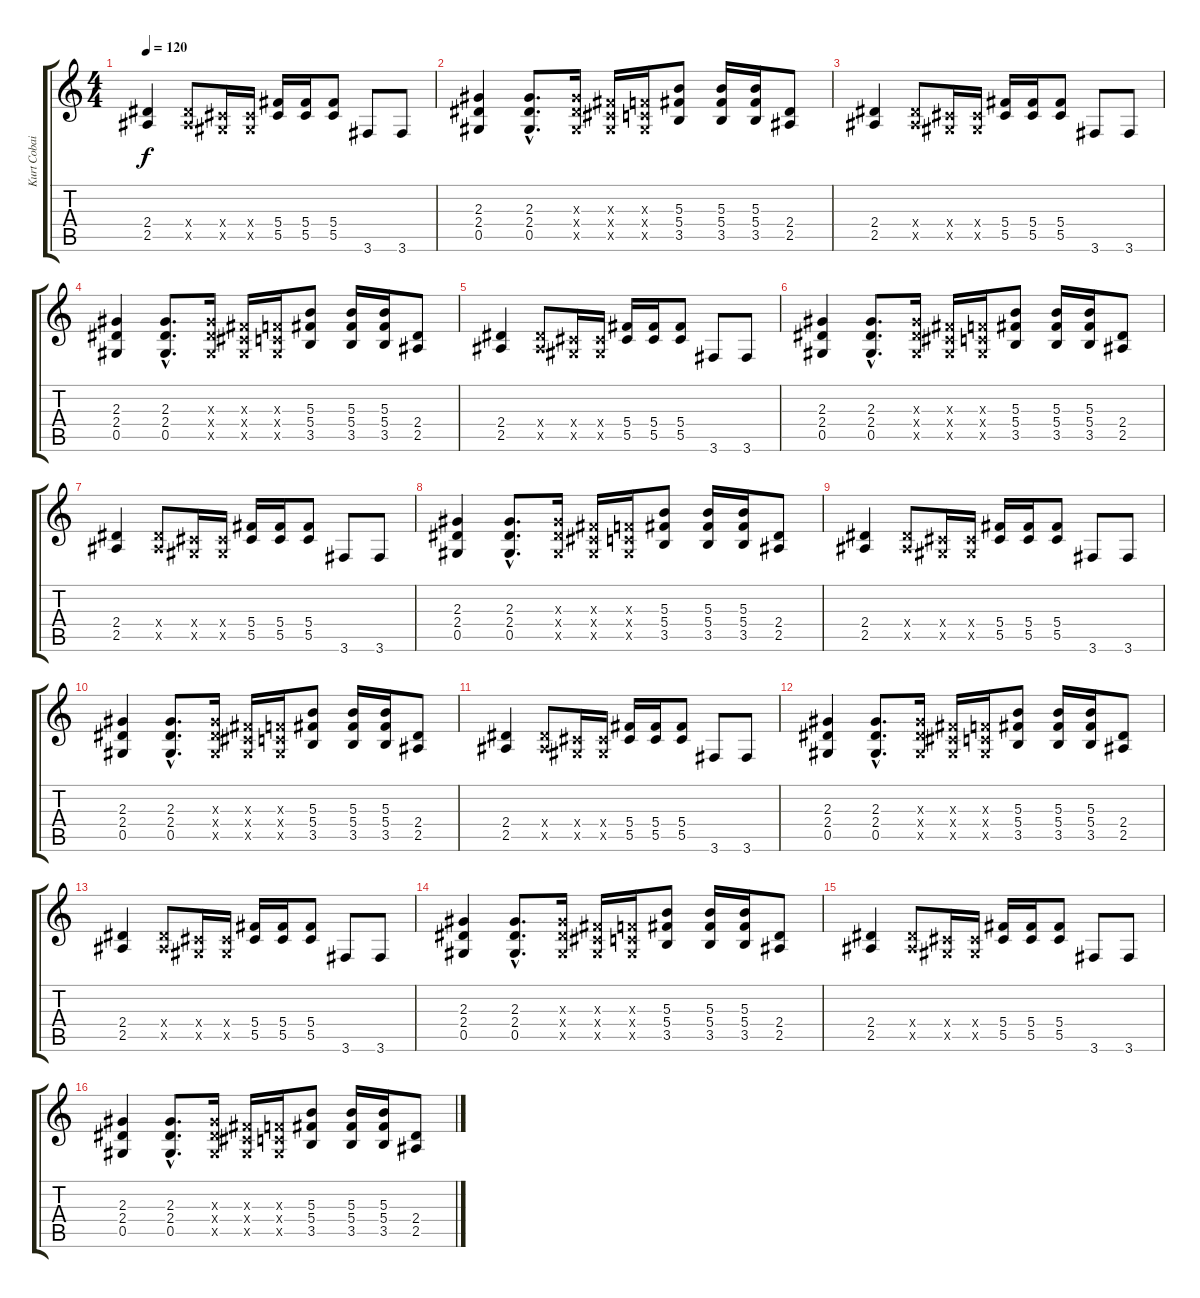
\track ("Kurt Cobain (Guitar)" "Kurt Cobai") {instrument acousticguitarsteel}
\staff {score tabs}
\tuning (Eb4 Bb3 Gb3 Db3 Ab2 Eb2) {hide}
\ts (4 4)
\tempo 120
\clef g2
\ks c
(2.4 2.5).4{dy f} (2.4{x} 2.5{x}).8 (0.4{x} 0.5{x}).16 (0.4{x} 0.5{x}).16 (5.4 5.5).16 (5.4 5.5).16 (5.4 5.5).8 3.6.8 3.6.8 |
(2.3 2.4 0.5).4 (2.3{hac} 2.4{hac} 0.5{hac}).8{d} (2.3{x} 2.4{x} 0.5{x}).16 (0.3{x} 0.4{x} 0.5{x}).16 (-1.3{x} -1.4{x} 0.5{x}).16 (5.3 5.4 3.5).8 (5.3 5.4 3.5).16 (5.3 5.4 3.5).16 (2.4 2.5).8 |
(2.4 2.5).4 (2.4{x} 2.5{x}).8 (0.4{x} 0.5{x}).16 (0.4{x} 0.5{x}).16 (5.4 5.5).16 (5.4 5.5).16 (5.4 5.5).8 3.6.8 3.6.8 |
(2.3 2.4 0.5).4 (2.3{hac} 2.4{hac} 0.5{hac}).8{d} (2.3{x} 2.4{x} 0.5{x}).16 (0.3{x} 0.4{x} 0.5{x}).16 (-1.3{x} -1.4{x} 0.5{x}).16 (5.3 5.4 3.5).8 (5.3 5.4 3.5).16 (5.3 5.4 3.5).16 (2.4 2.5).8 |
(2.4 2.5).4 (2.4{x} 2.5{x}).8 (0.4{x} 0.5{x}).16 (0.4{x} 0.5{x}).16 (5.4 5.5).16 (5.4 5.5).16 (5.4 5.5).8 3.6.8 3.6.8 |
(2.3 2.4 0.5).4 (2.3{hac} 2.4{hac} 0.5{hac}).8{d} (2.3{x} 2.4{x} 0.5{x}).16 (0.3{x} 0.4{x} 0.5{x}).16 (-1.3{x} -1.4{x} 0.5{x}).16 (5.3 5.4 3.5).8 (5.3 5.4 3.5).16 (5.3 5.4 3.5).16 (2.4 2.5).8 |
(2.4 2.5).4 (2.4{x} 2.5{x}).8 (0.4{x} 0.5{x}).16 (0.4{x} 0.5{x}).16 (5.4 5.5).16 (5.4 5.5).16 (5.4 5.5).8 3.6.8 3.6.8 |
(2.3 2.4 0.5).4 (2.3{hac} 2.4{hac} 0.5{hac}).8{d} (2.3{x} 2.4{x} 0.5{x}).16 (0.3{x} 0.4{x} 0.5{x}).16 (-1.3{x} -1.4{x} 0.5{x}).16 (5.3 5.4 3.5).8 (5.3 5.4 3.5).16 (5.3 5.4 3.5).16 (2.4 2.5).8 |
(2.4 2.5).4 (2.4{x} 2.5{x}).8 (0.4{x} 0.5{x}).16 (0.4{x} 0.5{x}).16 (5.4 5.5).16 (5.4 5.5).16 (5.4 5.5).8 3.6.8 3.6.8 |
(2.3 2.4 0.5).4 (2.3{hac} 2.4{hac} 0.5{hac}).8{d} (2.3{x} 2.4{x} 0.5{x}).16 (0.3{x} 0.4{x} 0.5{x}).16 (-1.3{x} -1.4{x} 0.5{x}).16 (5.3 5.4 3.5).8 (5.3 5.4 3.5).16 (5.3 5.4 3.5).16 (2.4 2.5).8 |
(2.4 2.5).4 (2.4{x} 2.5{x}).8 (0.4{x} 0.5{x}).16 (0.4{x} 0.5{x}).16 (5.4 5.5).16 (5.4 5.5).16 (5.4 5.5).8 3.6.8 3.6.8 |
(2.3 2.4 0.5).4 (2.3{hac} 2.4{hac} 0.5{hac}).8{d} (2.3{x} 2.4{x} 0.5{x}).16 (0.3{x} 0.4{x} 0.5{x}).16 (-1.3{x} -1.4{x} 0.5{x}).16 (5.3 5.4 3.5).8 (5.3 5.4 3.5).16 (5.3 5.4 3.5).16 (2.4 2.5).8 |
(2.4 2.5).4 (2.4{x} 2.5{x}).8 (0.4{x} 0.5{x}).16 (0.4{x} 0.5{x}).16 (5.4 5.5).16 (5.4 5.5).16 (5.4 5.5).8 3.6.8 3.6.8 |
(2.3 2.4 0.5).4 (2.3{hac} 2.4{hac} 0.5{hac}).8{d} (2.3{x} 2.4{x} 0.5{x}).16 (0.3{x} 0.4{x} 0.5{x}).16 (-1.3{x} -1.4{x} 0.5{x}).16 (5.3 5.4 3.5).8 (5.3 5.4 3.5).16 (5.3 5.4 3.5).16 (2.4 2.5).8 |
(2.4 2.5).4 (2.4{x} 2.5{x}).8 (0.4{x} 0.5{x}).16 (0.4{x} 0.5{x}).16 (5.4 5.5).16 (5.4 5.5).16 (5.4 5.5).8 3.6.8 3.6.8 |
(2.3 2.4 0.5).4 (2.3{hac} 2.4{hac} 0.5{hac}).8{d} (2.3{x} 2.4{x} 0.5{x}).16 (0.3{x} 0.4{x} 0.5{x}).16 (-1.3{x} -1.4{x} 0.5{x}).16 (5.3 5.4 3.5).8 (5.3 5.4 3.5).16 (5.3 5.4 3.5).16 (2.4 2.5).8
